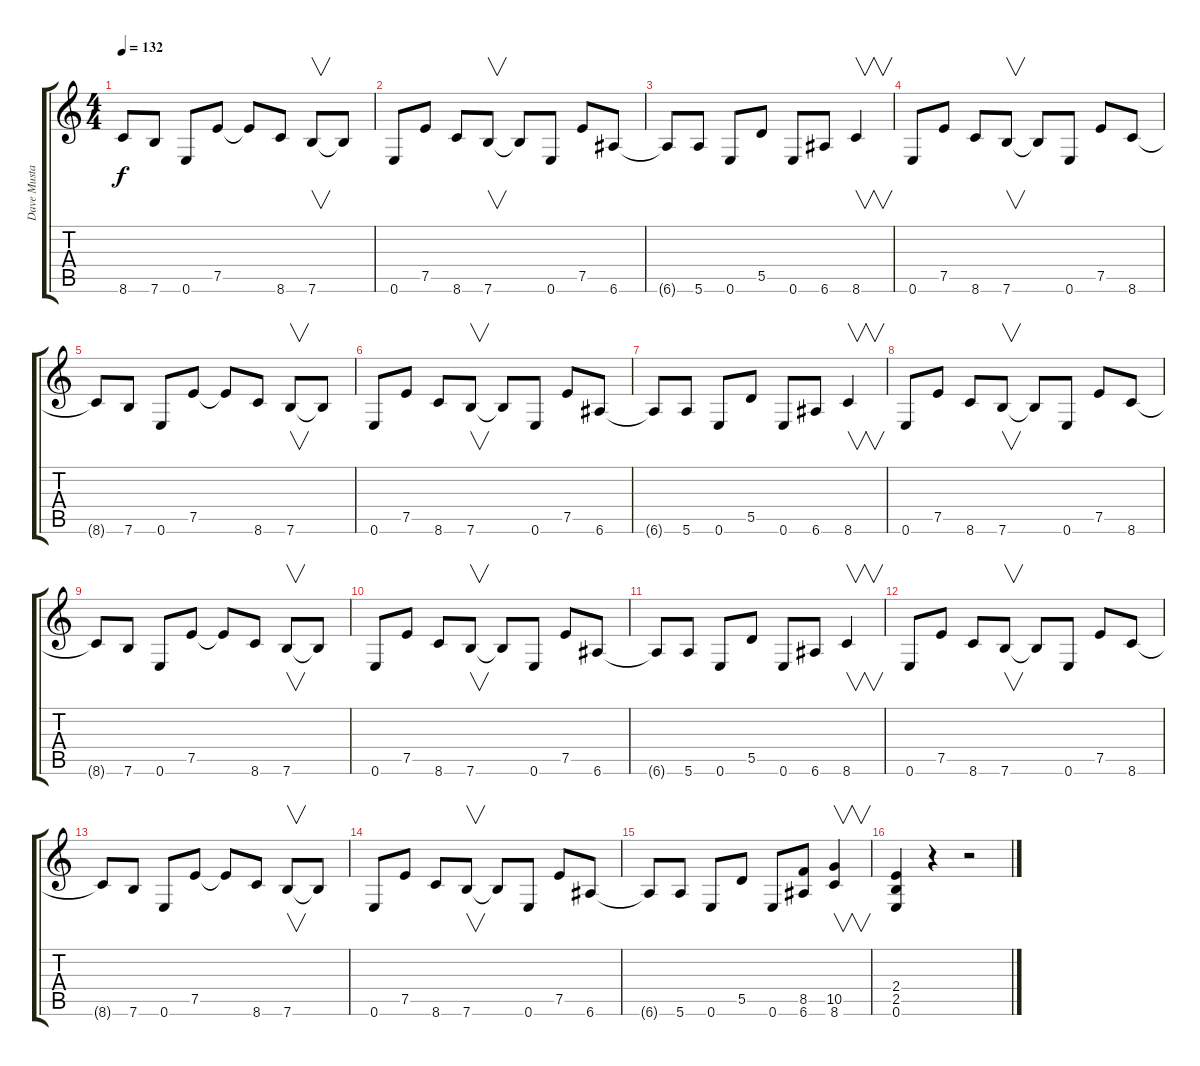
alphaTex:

\track ("Dave Mustaine (Disto Gtr)" "Dave Musta") {instrument distortionguitar}
\staff {score tabs}
\tuning (E4 B3 G3 D3 A2 E2) {hide}
\ts (4 4)
\tempo 132
\clef g2
\ks c
8.6{t}.8{dy f} 7.6.8 0.6.8 7.5.8 7.5{t}.8 8.6.8 7.6.8{v} 7.6{t}.8 |
0.6.8 7.5.8 8.6.8 7.6.8{v} 7.6{t}.8 0.6.8 7.5.8 6.6.8 |
6.6{t}.8 5.6.8 0.6.8 5.5.8 0.6.8 6.6.8 8.6.4{v} |
0.6.8 7.5.8 8.6.8 7.6.8{v} 7.6{t}.8 0.6.8 7.5.8 8.6.8 |
8.6{t}.8 7.6.8 0.6.8 7.5.8 7.5{t}.8 8.6.8 7.6.8{v} 7.6{t}.8 |
0.6.8 7.5.8 8.6.8 7.6.8{v} 7.6{t}.8 0.6.8 7.5.8 6.6.8 |
6.6{t}.8 5.6.8 0.6.8 5.5.8 0.6.8 6.6.8 8.6.4{v} |
0.6.8 7.5.8 8.6.8 7.6.8{v} 7.6{t}.8 0.6.8 7.5.8 8.6.8 |
8.6{t}.8 7.6.8 0.6.8 7.5.8 7.5{t}.8 8.6.8 7.6.8{v} 7.6{t}.8 |
0.6.8 7.5.8 8.6.8 7.6.8{v} 7.6{t}.8 0.6.8 7.5.8 6.6.8 |
6.6{t}.8 5.6.8 0.6.8 5.5.8 0.6.8 6.6.8 8.6.4{v} |
0.6.8 7.5.8 8.6.8 7.6.8{v} 7.6{t}.8 0.6.8 7.5.8 8.6.8 |
8.6{t}.8 7.6.8 0.6.8 7.5.8 7.5{t}.8 8.6.8 7.6.8{v} 7.6{t}.8 |
0.6.8 7.5.8 8.6.8 7.6.8{v} 7.6{t}.8 0.6.8 7.5.8 6.6.8 |
6.6{t}.8 5.6.8 0.6.8 5.5.8 0.6.8 (8.5 6.6).8 (10.5 8.6).4{v} |
(2.4 2.5 0.6).4 r.4 r.2
